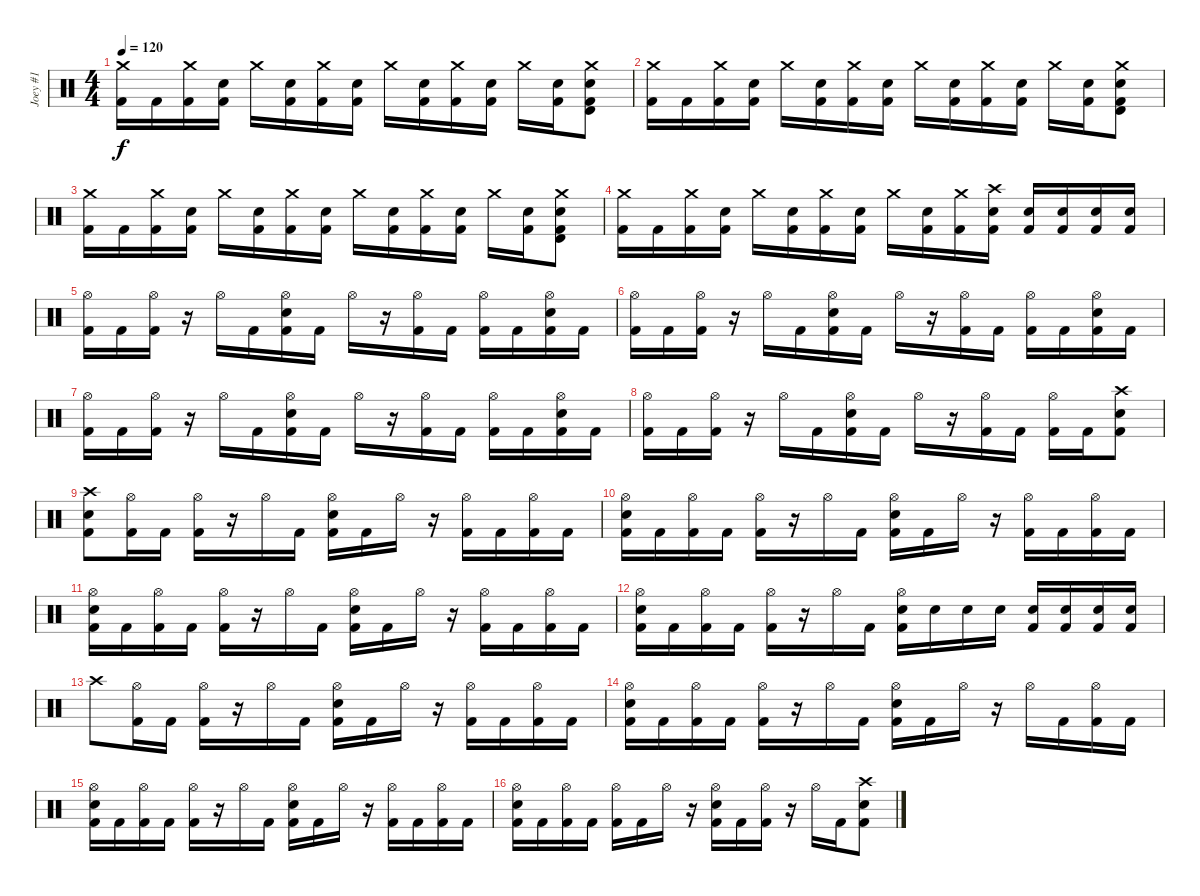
\track ("Joey #1" "Joey #1") {instrument percussion}
\staff {score}
\articulation defaults
\ts (4 4)
\tempo 120
\clef neutral
\ks c
("Crash medium (hit)" "Kick (hit) 2").16{dy f} "Kick (hit) 2".16 ("Crash medium (hit)" "Kick (hit) 2").16 ("Electric Snare (hit)" "Kick (hit) 2").16 "Crash medium (hit)".16 ("Electric Snare (hit)" "Kick (hit) 2").16 ("Crash medium (hit)" "Kick (hit) 2").16 ("Electric Snare (hit)" "Kick (hit) 2").16 "Crash medium (hit)".16 ("Electric Snare (hit)" "Kick (hit) 2").16 ("Crash medium (hit)" "Kick (hit) 2").16 ("Electric Snare (hit)" "Kick (hit) 2").16 "Crash medium (hit)".16 ("Electric Snare (hit)" "Kick (hit) 2").16 ("Crash medium (hit)" "Timbale high (hit)"{pm} "Electric Snare (hit)"{pm} "Kick (hit) 2").8 |
("Crash medium (hit)" "Kick (hit) 2").16 "Kick (hit) 2".16 ("Crash medium (hit)" "Kick (hit) 2").16 ("Electric Snare (hit)" "Kick (hit) 2").16 "Crash medium (hit)".16 ("Electric Snare (hit)" "Kick (hit) 2").16 ("Crash medium (hit)" "Kick (hit) 2").16 ("Electric Snare (hit)" "Kick (hit) 2").16 "Crash medium (hit)".16 ("Electric Snare (hit)" "Kick (hit) 2").16 ("Crash medium (hit)" "Kick (hit) 2").16 ("Electric Snare (hit)" "Kick (hit) 2").16 "Crash medium (hit)".16 ("Electric Snare (hit)" "Kick (hit) 2").16 ("Crash medium (hit)" "Timbale high (hit)"{pm} "Electric Snare (hit)"{pm} "Kick (hit) 2").8 |
("Crash medium (hit)" "Kick (hit) 2").16 "Kick (hit) 2".16 ("Crash medium (hit)" "Kick (hit) 2").16 ("Electric Snare (hit)" "Kick (hit) 2").16 "Crash medium (hit)".16 ("Electric Snare (hit)" "Kick (hit) 2").16 ("Crash medium (hit)" "Kick (hit) 2").16 ("Electric Snare (hit)" "Kick (hit) 2").16 "Crash medium (hit)".16 ("Electric Snare (hit)" "Kick (hit) 2").16 ("Crash medium (hit)" "Kick (hit) 2").16 ("Electric Snare (hit)" "Kick (hit) 2").16 "Crash medium (hit)".16 ("Electric Snare (hit)" "Kick (hit) 2").16 ("Crash medium (hit)" "Timbale high (hit)"{pm} "Electric Snare (hit)"{pm} "Kick (hit) 2").8 |
("Crash medium (hit)" "Kick (hit) 2").16 "Kick (hit) 2".16 ("Crash medium (hit)" "Kick (hit) 2").16 ("Electric Snare (hit)" "Kick (hit) 2").16 "Crash medium (hit)".16 ("Electric Snare (hit)" "Kick (hit) 2").16 ("Crash medium (hit)" "Kick (hit) 2").16 ("Electric Snare (hit)" "Kick (hit) 2").16 "Crash medium (hit)".16 ("Electric Snare (hit)" "Kick (hit) 2").16 ("Crash medium (hit)" "Kick (hit) 2").16 ("Crash high (hit)" "Electric Snare (hit)" "Kick (hit) 2").16 ("Electric Snare (hit)" "Kick (hit) 2").16 ("Electric Snare (hit)" "Kick (hit) 2").16 ("Electric Snare (hit)" "Kick (hit) 2").16 ("Electric Snare (hit)" "Kick (hit) 2").16 |
("Hi-Hat (open)" "Kick (hit) 2").16 "Kick (hit) 2".16 ("Hi-Hat (open)" "Kick (hit) 2").16 r.16 "Hi-Hat (open)".16 "Kick (hit) 2".16 ("Hi-Hat (open)" "Electric Snare (hit)" "Kick (hit) 2").16 "Kick (hit) 2".16 "Hi-Hat (open)".16 r.16 ("Hi-Hat (open)" "Kick (hit) 2").16 "Kick (hit) 2".16 ("Hi-Hat (open)" "Kick (hit) 2").16 "Kick (hit) 2".16 ("Hi-Hat (open)" "Electric Snare (hit)" "Kick (hit) 2").16 "Kick (hit) 2".16 |
("Hi-Hat (open)" "Kick (hit) 2").16 "Kick (hit) 2".16 ("Hi-Hat (open)" "Kick (hit) 2").16 r.16 "Hi-Hat (open)".16 "Kick (hit) 2".16 ("Hi-Hat (open)" "Electric Snare (hit)" "Kick (hit) 2").16 "Kick (hit) 2".16 "Hi-Hat (open)".16 r.16 ("Hi-Hat (open)" "Kick (hit) 2").16 "Kick (hit) 2".16 ("Hi-Hat (open)" "Kick (hit) 2").16 "Kick (hit) 2".16 ("Hi-Hat (open)" "Electric Snare (hit)" "Kick (hit) 2").16 "Kick (hit) 2".16 |
("Hi-Hat (open)" "Kick (hit) 2").16 "Kick (hit) 2".16 ("Hi-Hat (open)" "Kick (hit) 2").16 r.16 "Hi-Hat (open)".16 "Kick (hit) 2".16 ("Hi-Hat (open)" "Electric Snare (hit)" "Kick (hit) 2").16 "Kick (hit) 2".16 "Hi-Hat (open)".16 r.16 ("Hi-Hat (open)" "Kick (hit) 2").16 "Kick (hit) 2".16 ("Hi-Hat (open)" "Kick (hit) 2").16 "Kick (hit) 2".16 ("Hi-Hat (open)" "Electric Snare (hit)" "Kick (hit) 2").16 "Kick (hit) 2".16 |
("Hi-Hat (open)" "Kick (hit) 2").16 "Kick (hit) 2".16 ("Hi-Hat (open)" "Kick (hit) 2").16 r.16 "Hi-Hat (open)".16 "Kick (hit) 2".16 ("Hi-Hat (open)" "Electric Snare (hit)" "Kick (hit) 2").16 "Kick (hit) 2".16 "Hi-Hat (open)".16 r.16 ("Hi-Hat (open)" "Kick (hit) 2").16 "Kick (hit) 2".16 ("Hi-Hat (open)" "Kick (hit) 2").16 "Kick (hit) 2".16 ("Crash high (hit)" "Electric Snare (hit)" "Kick (hit) 2").8 |
("Crash high (hit)" "Electric Snare (hit)" "Kick (hit) 2").8 ("Hi-Hat (open)" "Kick (hit) 2").16 "Kick (hit) 2".16 ("Hi-Hat (open)" "Kick (hit) 2").16 r.16 "Hi-Hat (open)".16 "Kick (hit) 2".16 ("Hi-Hat (open)" "Electric Snare (hit)" "Kick (hit) 2").16 "Kick (hit) 2".16 "Hi-Hat (open)".16 r.16 ("Hi-Hat (open)" "Kick (hit) 2").16 "Kick (hit) 2".16 ("Hi-Hat (open)" "Kick (hit) 2").16 "Kick (hit) 2".16 |
("Hi-Hat (open)" "Electric Snare (hit)" "Kick (hit) 2").16 "Kick (hit) 2".16 ("Hi-Hat (open)" "Kick (hit) 2").16 "Kick (hit) 2".16 ("Hi-Hat (open)" "Kick (hit) 2").16 r.16 "Hi-Hat (open)".16 "Kick (hit) 2".16 ("Hi-Hat (open)" "Electric Snare (hit)" "Kick (hit) 2").16 "Kick (hit) 2".16 "Hi-Hat (open)".16 r.16 ("Hi-Hat (open)" "Kick (hit) 2").16 "Kick (hit) 2".16 ("Hi-Hat (open)" "Kick (hit) 2").16 "Kick (hit) 2".16 |
("Hi-Hat (open)" "Electric Snare (hit)" "Kick (hit) 2").16 "Kick (hit) 2".16 ("Hi-Hat (open)" "Kick (hit) 2").16 "Kick (hit) 2".16 ("Hi-Hat (open)" "Kick (hit) 2").16 r.16 "Hi-Hat (open)".16 "Kick (hit) 2".16 ("Hi-Hat (open)" "Electric Snare (hit)" "Kick (hit) 2").16 "Kick (hit) 2".16 "Hi-Hat (open)".16 r.16 ("Hi-Hat (open)" "Kick (hit) 2").16 "Kick (hit) 2".16 ("Hi-Hat (open)" "Kick (hit) 2").16 "Kick (hit) 2".16 |
("Hi-Hat (open)" "Electric Snare (hit)" "Kick (hit) 2").16 "Kick (hit) 2".16 ("Hi-Hat (open)" "Kick (hit) 2").16 "Kick (hit) 2".16 ("Hi-Hat (open)" "Kick (hit) 2").16 r.16 "Hi-Hat (open)".16 "Kick (hit) 2".16 ("Hi-Hat (open)" "Electric Snare (hit)" "Kick (hit) 2").16 "Electric Snare (hit)".16 "Electric Snare (hit)".16 "Electric Snare (hit)".16 ("Electric Snare (hit)" "Kick (hit) 2").16 ("Electric Snare (hit)" "Kick (hit) 2").16 ("Electric Snare (hit)" "Kick (hit) 2").16 ("Electric Snare (hit)" "Kick (hit) 2").16 |
"Crash high (hit)".8 ("Hi-Hat (open)" "Kick (hit) 2").16 "Kick (hit) 2".16 ("Hi-Hat (open)" "Kick (hit) 2").16 r.16 "Hi-Hat (open)".16 "Kick (hit) 2".16 ("Hi-Hat (open)" "Electric Snare (hit)" "Kick (hit) 2").16 "Kick (hit) 2".16 "Hi-Hat (open)".16 r.16 ("Hi-Hat (open)" "Kick (hit) 2").16 "Kick (hit) 2".16 ("Hi-Hat (open)" "Kick (hit) 2").16 "Kick (hit) 2".16 |
("Hi-Hat (open)" "Electric Snare (hit)" "Kick (hit) 2").16 "Kick (hit) 2".16 ("Hi-Hat (open)" "Kick (hit) 2").16 "Kick (hit) 2".16 ("Hi-Hat (open)" "Kick (hit) 2").16 r.16 "Hi-Hat (open)".16 "Kick (hit) 2".16 ("Hi-Hat (open)" "Electric Snare (hit)" "Kick (hit) 2").16 "Kick (hit) 2".16 "Hi-Hat (open)".16 r.16 "Hi-Hat (open)".16 "Kick (hit) 2".16 ("Hi-Hat (open)" "Kick (hit) 2").16 "Kick (hit) 2".16 |
("Hi-Hat (open)" "Electric Snare (hit)" "Kick (hit) 2").16 "Kick (hit) 2".16 ("Hi-Hat (open)" "Kick (hit) 2").16 "Kick (hit) 2".16 ("Hi-Hat (open)" "Kick (hit) 2").16 r.16 "Hi-Hat (open)".16 "Kick (hit) 2".16 ("Hi-Hat (open)" "Electric Snare (hit)" "Kick (hit) 2").16 "Kick (hit) 2".16 "Hi-Hat (open)".16 r.16 ("Hi-Hat (open)" "Kick (hit) 2").16 "Kick (hit) 2".16 ("Hi-Hat (open)" "Kick (hit) 2").16 "Kick (hit) 2".16 |
("Hi-Hat (open)" "Electric Snare (hit)" "Kick (hit) 2").16 "Kick (hit) 2".16 ("Hi-Hat (open)" "Kick (hit) 2").16 "Kick (hit) 2".16 ("Hi-Hat (open)" "Kick (hit) 2").16 "Kick (hit) 2".16 "Hi-Hat (open)".16 r.16 ("Hi-Hat (open)" "Electric Snare (hit)" "Kick (hit) 2").16 "Kick (hit) 2".16 ("Hi-Hat (open)" "Kick (hit) 2").16 r.16 "Hi-Hat (open)".16 "Kick (hit) 2".16 ("Crash high (hit)" "Electric Snare (hit)" "Kick (hit) 2").8
